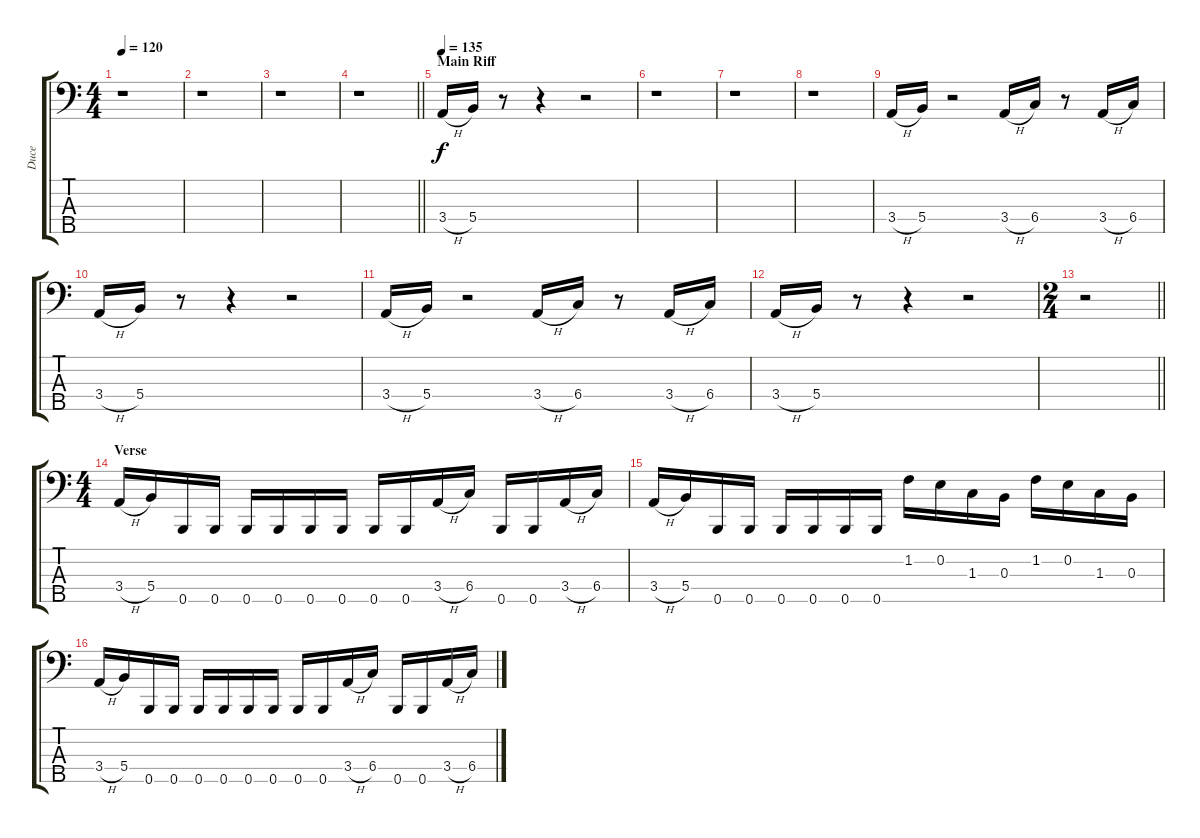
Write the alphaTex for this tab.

\track ("Duce" "Duce") {instrument electricbasspick}
\staff {score tabs}
\tuning (Ab2 E2 B1 Gb1 B0) {hide}
\ts (4 4)
\tempo 120
\clef f4
\ks c
r.1{dy f} |
r.1 |
r.1 |
\barLineRight lightlight
r.1 |
\section ("" "Main Riff")
\tempo 135
3.4{h}.16 5.4.16 r.8 r.4 r.2 |
r.1 |
r.1 |
r.1 |
3.4{h}.16 5.4.16 r.2 3.4{h}.16 6.4.16 r.8 3.4{h}.16 6.4.16 |
3.4{h}.16 5.4.16 r.8 r.4 r.2 |
3.4{h}.16 5.4.16 r.2 3.4{h}.16 6.4.16 r.8 3.4{h}.16 6.4.16 |
3.4{h}.16 5.4.16 r.8 r.4 r.2 |
\ts (2 4)
\barLineRight lightlight
r.2 |
\ts (4 4)
\section ("" "Verse")
3.4{h}.16 5.4.16 0.5.16 0.5.16 0.5.16 0.5.16 0.5.16 0.5.16 0.5.16 0.5.16 3.4{h}.16 6.4.16 0.5.16 0.5.16 3.4{h}.16 6.4.16 |
3.4{h}.16 5.4.16 0.5.16 0.5.16 0.5.16 0.5.16 0.5.16 0.5.16 1.2.16 0.2.16 1.3.16 0.3.16 1.2.16 0.2.16 1.3.16 0.3.16 |
3.4{h}.16 5.4.16 0.5.16 0.5.16 0.5.16 0.5.16 0.5.16 0.5.16 0.5.16 0.5.16 3.4{h}.16 6.4.16 0.5.16 0.5.16 3.4{h}.16 6.4.16
